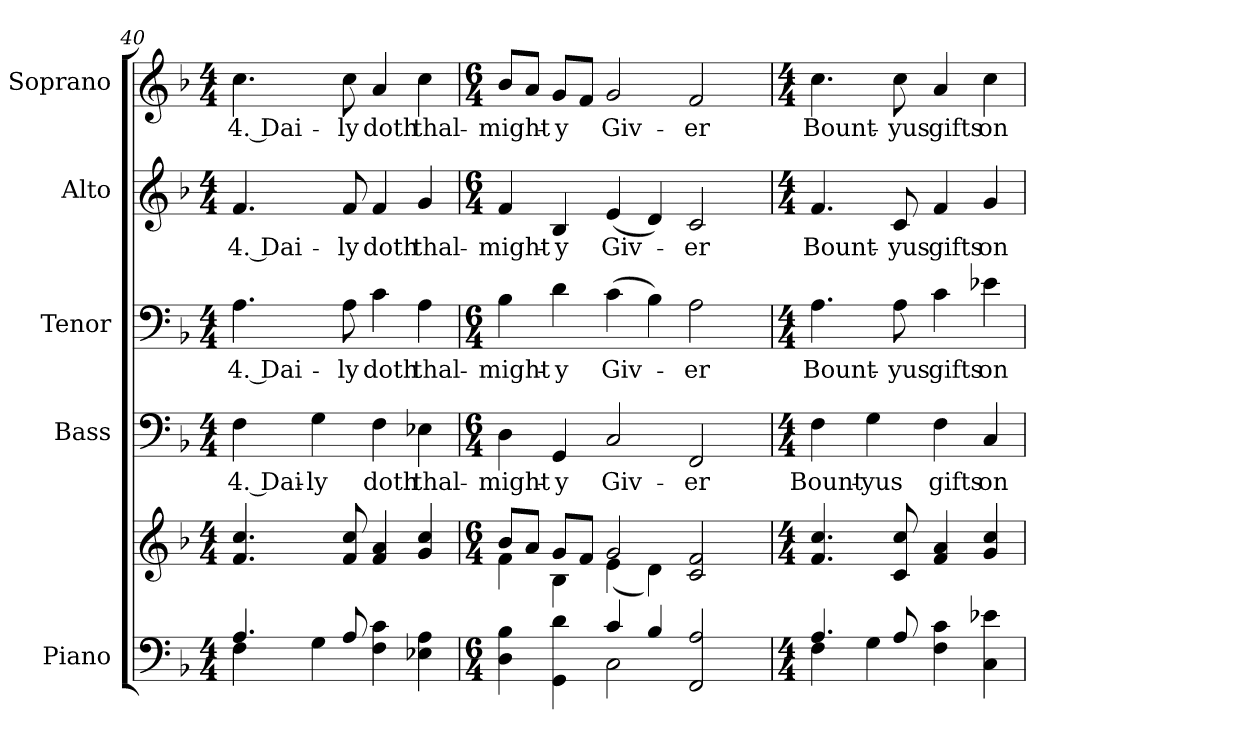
**kern	**kern	**kern	**text	**kern	**text	**kern	**text	**kern	**text
*part5	*part5	*part4	*part4	*part3	*part3	*part2	*part2	*part1	*part1
*staff6	*staff5	*staff4	*staff4	*staff3	*staff3	*staff2	*staff2	*staff1	*staff1
*I"Piano	*	*I"Bass	*	*I"Tenor	*	*I"Alto	*	*I"Soprano	*
*I'Pno.	*	*I'B.	*	*I'T.	*	*I'A.	*	*I'S.	*
*clefF4	*clefG2	*clefF4	*	*clefF4	*	*clefG2	*	*clefG2	*
*k[b-]	*k[b-]	*k[b-]	*	*k[b-]	*	*k[b-]	*	*k[b-]	*
*F:	*F:	*F:	*	*F:	*	*F:	*	*F:	*
*M4/4	*M4/4	*M4/4	*	*M4/4	*	*M4/4	*	*M4/4	*
=40	=40	=40	=40	=40	=40	=40	=40	=40	=40
*^	*	*	*	*	*	*	*	*	*
!	!	!	!	!LO:LY:b:color=#000000	!	!	!	!	!	!
!	!	!	!	!	!	!LO:LY:b:color=#000000	!	!	!	!
!	!	!	!	!	!	!	!	!LO:LY:b:color=#000000	!	!
!	!	!	!	!	!	!	!	!	!	!LO:LY:b:color=#000000
4.Ai/	4Fi\	4.fi/ 4.cci	4Fi\	4. Dai-	4.Ai\	4. Dai-	4.fi/	4. Dai-	4.cci\	4. Dai-
!	!	!	!	!LO:LY:b:color=#000000	!	!	!	!	!	!
.	4Gi\	.	4Gi\	-ly	.	.	.	.	.	.
!	!	!	!	!	!	!LO:LY:b:color=#000000	!	!	!	!
!	!	!	!	!	!	!	!	!LO:LY:b:color=#000000	!	!
!	!	!	!	!	!	!	!	!	!	!LO:LY:b:color=#000000
8Ai/	.	8fi/ 8cci	.	.	8Ai\	-ly	8fi/	-ly	8cci\	-ly
!	!	!	!	!LO:LY:b:color=#000000	!	!	!	!	!	!
!	!	!	!	!	!	!LO:LY:b:color=#000000	!	!	!	!
!	!	!	!	!	!	!	!	!LO:LY:b:color=#000000	!	!
!	!	!	!	!	!	!	!	!	!	!LO:LY:b:color=#000000
4Fi\ 4ci	2ryy	4fi/ 4ai	4Fi\	doth	4ci\	doth	4fi/	doth	4ai/	doth
!	!	!	!	!LO:LY:b:color=#000000	!	!	!	!	!	!
!	!	!	!	!	!	!LO:LY:b:color=#000000	!	!	!	!
!	!	!	!	!	!	!	!	!LO:LY:b:color=#000000	!	!
!	!	!	!	!	!	!	!	!	!	!LO:LY:b:color=#000000
4E-Xi\ 4Ai	.	4gi/ 4cci	4E-Xi\	thal-	4Ai\	thal-	4gi/	thal-	4cci\	thal-
!!LO:PB:g=z
=41	=41	=41	=41	=41	=41	=41	=41	=41	=41	=41
*M6/4	*	*M6/4	*M6/4	*	*M6/4	*	*M6/4	*	*M6/4	*
*	*	*^	*	*	*	*	*	*	*	*
!	!	!	!	!	!LO:LY:b:color=#000000	!	!	!	!	!	!
!	!	!	!	!	!	!	!LO:LY:b:color=#000000	!	!	!	!
!	!	!	!	!	!	!	!	!	!LO:LY:b:color=#000000	!	!
!	!	!	!	!	!	!	!	!	!	!	!LO:LY:b:color=#000000
4Di\ 4B-i	4ryy	8b-i/L	4fi\	4Di\	-might-	4B-i\	-might-	4fi/	-might-	8b-i/L	-might-
.	.	8ai/J	.	.	.	.	.	.	.	8ai/J	.
!	!	!	!	!	!LO:LY:b:color=#000000	!	!	!	!	!	!
!	!	!	!	!	!	!	!LO:LY:b:color=#000000	!	!	!	!
!	!	!	!	!	!	!	!	!	!LO:LY:b:color=#000000	!	!
!	!	!	!	!	!	!	!	!	!	!	!LO:LY:b:color=#000000
4GGi\ 4di	4ryy	8gi/L	4B-i\	4GGi/	-y	4di\	-y	4B-i/	-y	8gi/L	-y
.	.	8fi/J	.	.	.	.	.	.	.	8fi/J	.
!	!	!	!	!	!LO:LY:b:color=#000000	!	!	!	!	!	!
!	!	!	!	!	!	!	!LO:LY:b:color=#000000	!	!	!	!
!	!	!	!	!	!	!	!	!	!LO:LY:b:color=#000000	!	!
!	!	!	!	!	!	!	!	!	!	!	!LO:LY:b:color=#000000
4ci/	2Ci\	2gi/	(4ei\	2Ci/	Giv-	(4ci\	Giv-	(4ei/	Giv-	2gi/	Giv-
4B-i/	.	.	4di\)	.	.	4B-i\)	.	4di/)	.	.	.
!	!	!	!	!	!LO:LY:b:color=#000000	!	!	!	!	!	!
!	!	!	!	!	!	!	!LO:LY:b:color=#000000	!	!	!	!
!	!	!	!	!	!	!	!	!	!LO:LY:b:color=#000000	!	!
!	!	!	!	!	!	!	!	!	!	!	!LO:LY:b:color=#000000
2FFi/ 2Ai	4ryy	2ci/ 2fi	4ryy	2FFi/	-er	2Ai\	-er	2ci/	-er	2fi/	-er
.	4ryy	.	4ryy	.	.	.	.	.	.	.	.
*	*	*v	*v	*	*	*	*	*	*	*	*
=42	=42	=42	=42	=42	=42	=42	=42	=42	=42	=42
*M4/4	*	*M4/4	*M4/4	*	*M4/4	*	*M4/4	*	*M4/4	*
*	*	*^	*	*	*	*	*	*	*	*
!	!	!	!	!	!LO:LY:b:color=#000000	!	!	!	!	!	!
*	*	*v	*v	*	*	*	*	*	*	*	*
*	*	*^	*	*	*	*	*	*	*	*
!	!	!	!	!	!	!	!LO:LY:b:color=#000000	!	!	!	!
*	*	*v	*v	*	*	*	*	*	*	*	*
*	*	*^	*	*	*	*	*	*	*	*
!	!	!	!	!	!	!	!	!	!LO:LY:b:color=#000000	!	!
*	*	*v	*v	*	*	*	*	*	*	*	*
*	*	*^	*	*	*	*	*	*	*	*
!	!	!	!	!	!	!	!	!	!	!	!LO:LY:b:color=#000000
*	*	*v	*v	*	*	*	*	*	*	*	*
4.Ai/	4Fi\	4.fi/ 4.cci	4Fi\	Bount-	4.Ai\	Bount-	4.fi/	Bount-	4.cci\	Bount-
!	!	!	!	!LO:LY:b:color=#000000	!	!	!	!	!	!
.	4Gi\	.	4Gi\	-yus	.	.	.	.	.	.
!	!	!	!	!	!	!LO:LY:b:color=#000000	!	!	!	!
!	!	!	!	!	!	!	!	!LO:LY:b:color=#000000	!	!
!	!	!	!	!	!	!	!	!	!	!LO:LY:b:color=#000000
8Ai/	.	8ci/ 8cci	.	.	8Ai\	-yus	8ci/	-yus	8cci\	-yus
!	!	!	!	!LO:LY:b:color=#000000	!	!	!	!	!	!
!	!	!	!	!	!	!LO:LY:b:color=#000000	!	!	!	!
!	!	!	!	!	!	!	!	!LO:LY:b:color=#000000	!	!
!	!	!	!	!	!	!	!	!	!	!LO:LY:b:color=#000000
4Fi\ 4ci	2ryy	4fi/ 4ai	4Fi\	gifts	4ci\	gifts	4fi/	gifts	4ai/	gifts
!	!	!	!	!LO:LY:b:color=#000000	!	!	!	!	!	!
!	!	!	!	!	!	!LO:LY:b:color=#000000	!	!	!	!
!	!	!	!	!	!	!	!	!LO:LY:b:color=#000000	!	!
!	!	!	!	!	!	!	!	!	!	!LO:LY:b:color=#000000
4Ci\ 4e-Xi	.	4gi/ 4cci	4Ci/	on	4e-Xi\	on	4gi/	on	4cci\	on
*v	*v	*	*	*	*	*	*	*	*	*
=	=	=	=	=	=	=	=	=	=
*-	*-	*-	*-	*-	*-	*-	*-	*-	*-
